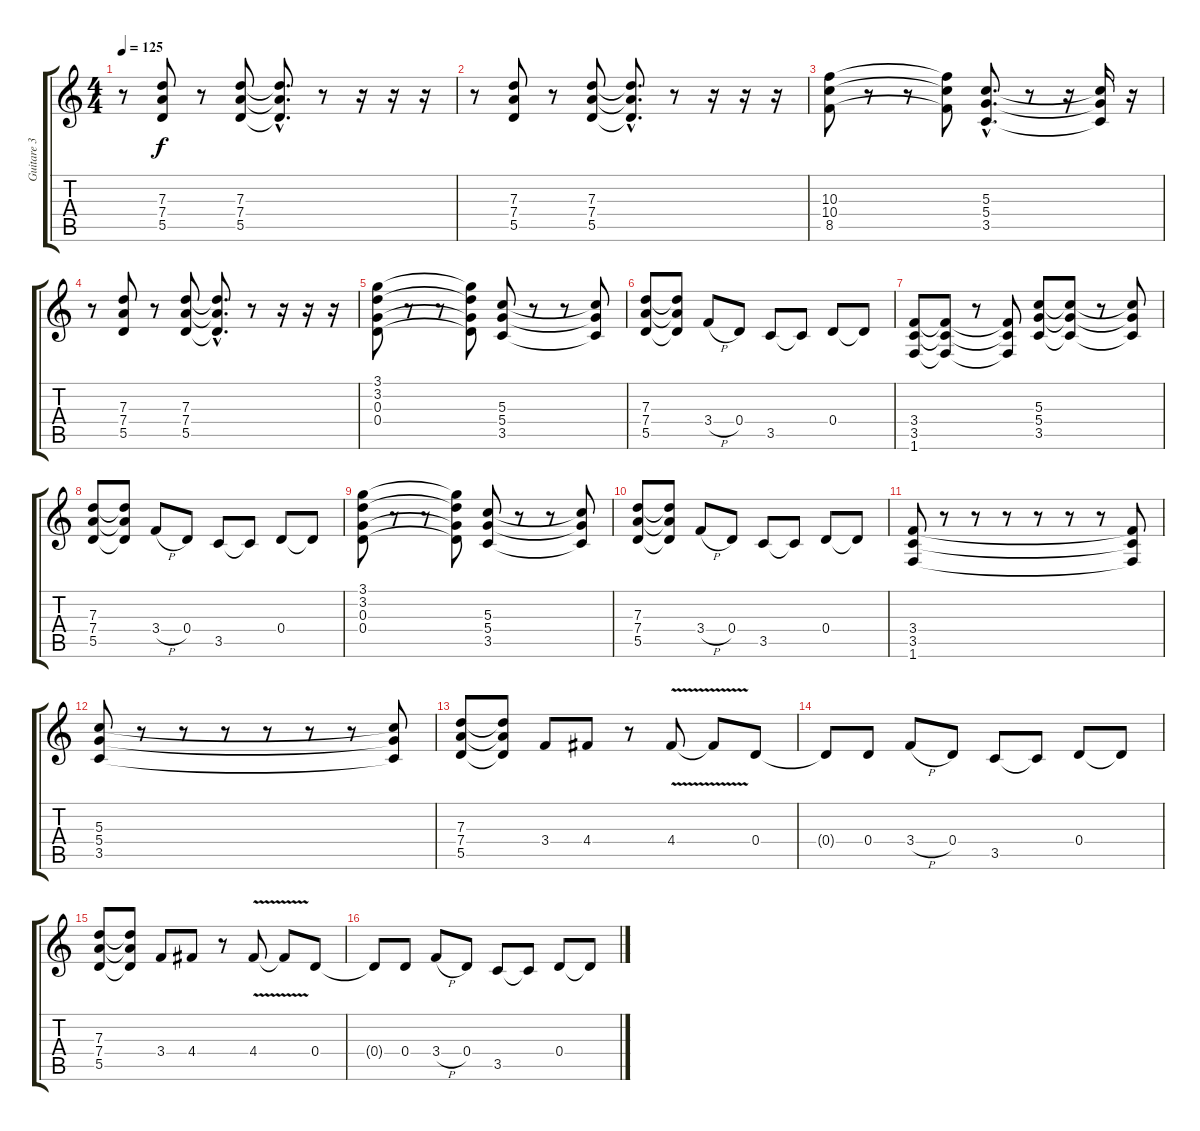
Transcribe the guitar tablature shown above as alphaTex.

\track ("Guitare 3" "Guitare 3") {instrument distortionguitar}
\staff {score tabs}
\tuning (E4 B3 G3 D3 A2 E2) {hide}
\ts (4 4)
\tempo 125
\clef g2
\ks c
r.8{dy f} (7.3 7.4 5.5).8 r.8 (7.3 7.4 5.5).8 (7.3{hac t} 7.4{hac t} 5.5{hac t}).8{d} r.8 r.16 r.16 r.16 |
r.8 (7.3 7.4 5.5).8 r.8 (7.3 7.4 5.5).8 (7.3{hac t} 7.4{hac t} 5.5{hac t}).8{d} r.8 r.16 r.16 r.16 |
(10.3 10.4 8.5).8 r.8 r.8 (10.3{t} 10.4{t} 8.5{t}).8 (5.3{hac} 5.4{hac} 3.5{hac}).8{d} r.8 r.16 (5.3{t} 5.4{t} 3.5{t}).16 r.16 |
r.8 (7.3 7.4 5.5).8 r.8 (7.3 7.4 5.5).8 (7.3{hac t} 7.4{hac t} 5.5{hac t}).8{d} r.8 r.16 r.16 r.16 |
(3.1 3.2 0.3 0.4).8 r.8 r.8 (3.1{t} 3.2{t} 0.3{t} 0.4{t}).8 (5.3 5.4 3.5).8 r.8 r.8 (5.3{t} 5.4{t} 3.5{t}).8 |
(7.3 7.4 5.5).8 (7.3{t} 7.4{t} 5.5{t}).8 3.4{h}.8 0.4.8 3.5.8 3.5{t}.8 0.4.8 0.4{t}.8 |
(3.4 3.5 1.6).8 (3.4{t} 3.5{t} 1.6{t}).8 r.8 (3.4{t} 3.5{t} 1.6{t}).8 (5.3 5.4 3.5).8 (5.3{t} 5.4{t} 3.5{t}).8 r.8 (5.3{t} 5.4{t} 3.5{t}).8 |
(7.3 7.4 5.5).8 (7.3{t} 7.4{t} 5.5{t}).8 3.4{h}.8 0.4.8 3.5.8 3.5{t}.8 0.4.8 0.4{t}.8 |
(3.1 3.2 0.3 0.4).8 r.8 r.8 (3.1{t} 3.2{t} 0.3{t} 0.4{t}).8 (5.3 5.4 3.5).8 r.8 r.8 (5.3{t} 5.4{t} 3.5{t}).8 |
(7.3 7.4 5.5).8 (7.3{t} 7.4{t} 5.5{t}).8 3.4{h}.8 0.4.8 3.5.8 3.5{t}.8 0.4.8 0.4{t}.8 |
(3.4 3.5 1.6).8 r.8 r.8 r.8 r.8 r.8 r.8 (3.4{t} 3.5{t} 1.6{t}).8 |
(5.3 5.4 3.5).8 r.8 r.8 r.8 r.8 r.8 r.8 (5.3{t} 5.4{t} 3.5{t}).8 |
(7.3 7.4 5.5).8 (7.3{t} 7.4{t} 5.5{t}).8 3.4.8 4.4.8 r.8 4.4{v}.8 4.4{t}.8 0.4.8 |
0.4{t}.8 0.4.8 3.4{h}.8 0.4.8 3.5.8 3.5{t}.8 0.4.8 0.4{t}.8 |
(7.3 7.4 5.5).8 (7.3{t} 7.4{t} 5.5{t}).8 3.4.8 4.4.8 r.8 4.4{v}.8 4.4{t}.8 0.4.8 |
0.4{t}.8 0.4.8 3.4{h}.8 0.4.8 3.5.8 3.5{t}.8 0.4.8 0.4{t}.8
